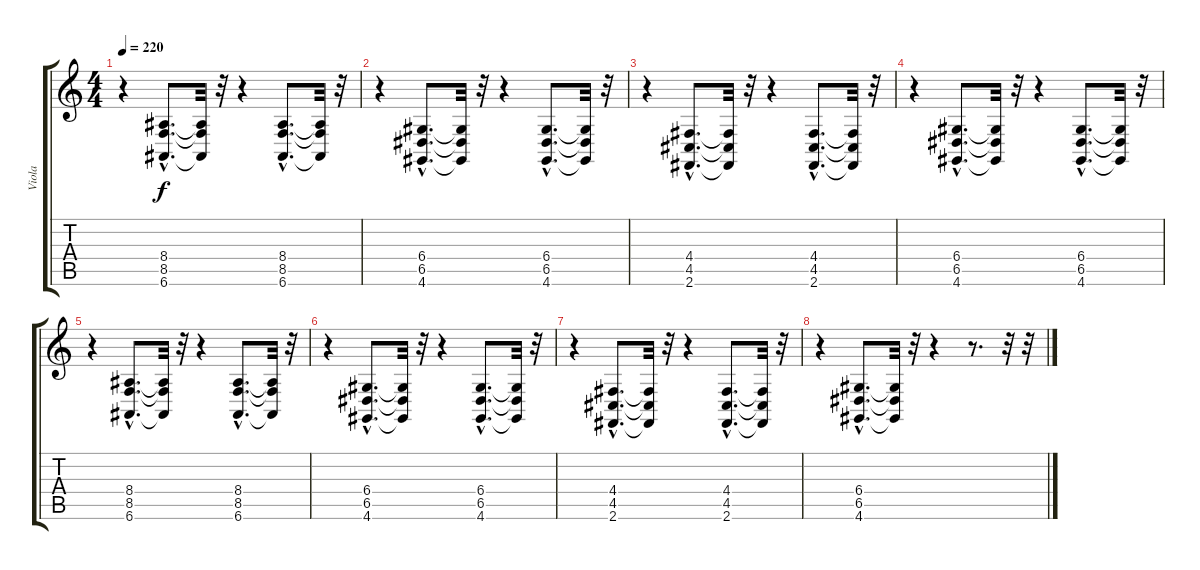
\track ("Viola" "Viola") {instrument viola}
\staff {score tabs}
\tuning (E4 B3 G3 D3 A2 E2) {hide}
\ts (4 4)
\tempo 220
\clef g2
\ks c
r.4{dy f instrument viola} (8.4{hac} 8.5{hac} 6.6{hac}).8{d} (8.4{t} 8.5{t} 6.6{t}).32 r.32 r.4 (8.4{hac} 8.5{hac} 6.6{hac}).8{d} (8.4{t} 8.5{t} 6.6{t}).32 r.32 |
r.4 (6.4{hac} 6.5{hac} 4.6{hac}).8{d} (6.4{t} 6.5{t} 4.6{t}).32 r.32 r.4 (6.4{hac} 6.5{hac} 4.6{hac}).8{d} (6.4{t} 6.5{t} 4.6{t}).32 r.32 |
r.4 (4.4{hac} 4.5{hac} 2.6{hac}).8{d} (4.4{t} 4.5{t} 2.6{t}).32 r.32 r.4 (4.4{hac} 4.5{hac} 2.6{hac}).8{d} (4.4{t} 4.5{t} 2.6{t}).32 r.32 |
r.4 (6.4{hac} 6.5{hac} 4.6{hac}).8{d} (6.4{t} 6.5{t} 4.6{t}).32 r.32 r.4 (6.4{hac} 6.5{hac} 4.6{hac}).8{d} (6.4{t} 6.5{t} 4.6{t}).32 r.32 |
r.4 (8.4{hac} 8.5{hac} 6.6{hac}).8{d} (8.4{t} 8.5{t} 6.6{t}).32 r.32 r.4 (8.4{hac} 8.5{hac} 6.6{hac}).8{d} (8.4{t} 8.5{t} 6.6{t}).32 r.32 |
r.4 (6.4{hac} 6.5{hac} 4.6{hac}).8{d} (6.4{t} 6.5{t} 4.6{t}).32 r.32 r.4 (6.4{hac} 6.5{hac} 4.6{hac}).8{d} (6.4{t} 6.5{t} 4.6{t}).32 r.32 |
r.4 (4.4{hac} 4.5{hac} 2.6{hac}).8{d} (4.4{t} 4.5{t} 2.6{t}).32 r.32 r.4 (4.4{hac} 4.5{hac} 2.6{hac}).8{d} (4.4{t} 4.5{t} 2.6{t}).32 r.32 |
r.4 (6.4{hac} 6.5{hac} 4.6{hac}).8{d} (6.4{t} 6.5{t} 4.6{t}).32 r.32 r.4 r.8{d} r.32 r.32
